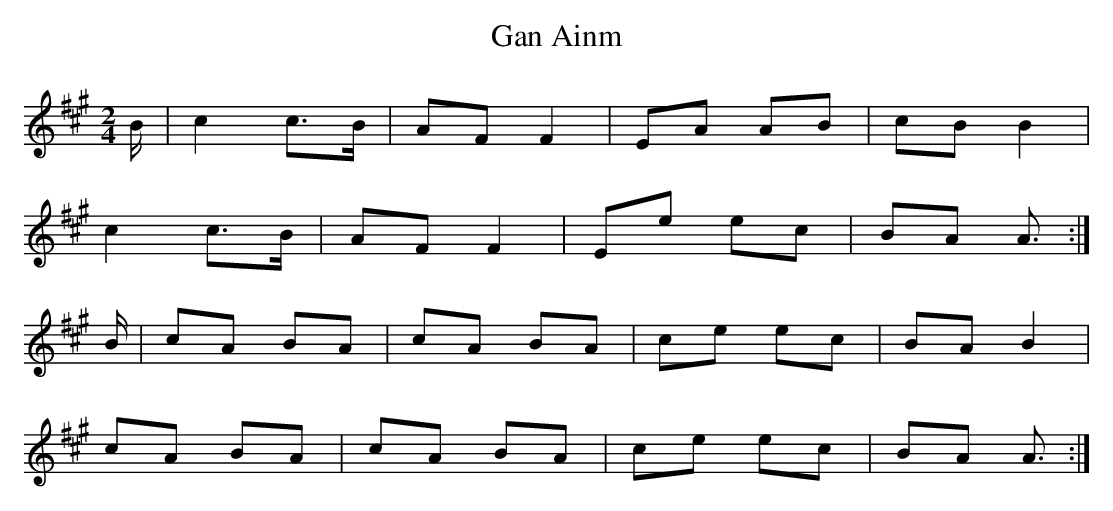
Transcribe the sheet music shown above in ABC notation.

X:1
T:Gan Ainm
M:2/4
L:1/8
K:A Major
B/|c2 c>B|AF F2|EA AB|cB B2|!
c2 c>B|AF F2|Ee ec|BA A3/2:|!
B/|cA BA|cA BA|ce ec|BA B2|!
cA BA|cA BA|ce ec|BA A3/2:|!
